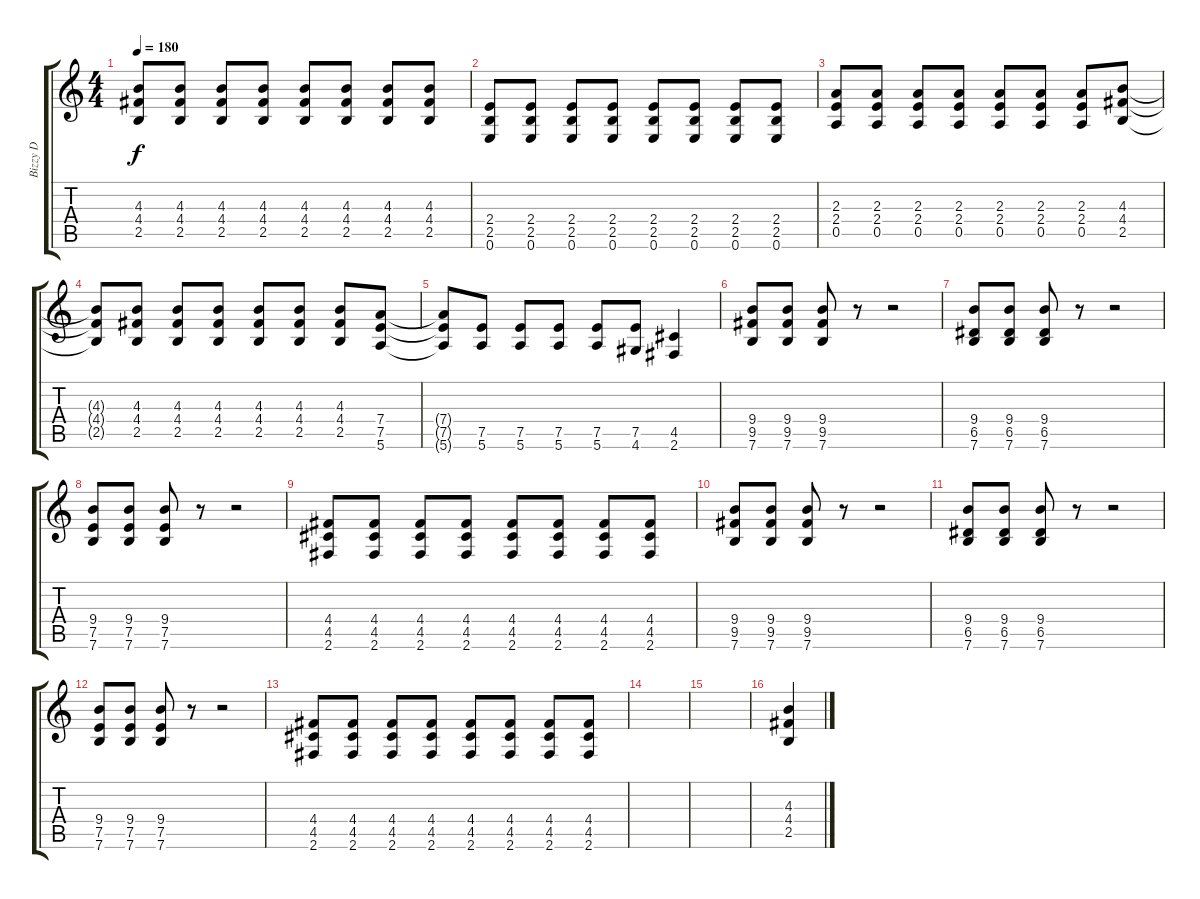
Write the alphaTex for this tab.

\track ("Bizzy D" "Bizzy D") {instrument distortionguitar}
\staff {score tabs}
\tuning (E4 B3 G3 D3 A2 E2) {hide}
\ts (4 4)
\tempo 180
\clef g2
\ks c
(4.3{t} 4.4{t} 2.5{t}).8{dy f} (4.3 4.4 2.5).8 (4.3 4.4 2.5).8 (4.3 4.4 2.5).8 (4.3 4.4 2.5).8 (4.3 4.4 2.5).8 (4.3 4.4 2.5).8 (4.3 4.4 2.5).8 |
(2.4 2.5 0.6).8 (2.4 2.5 0.6).8 (2.4 2.5 0.6).8 (2.4 2.5 0.6).8 (2.4 2.5 0.6).8 (2.4 2.5 0.6).8 (2.4 2.5 0.6).8 (2.4 2.5 0.6).8 |
(2.3 2.4 0.5).8 (2.3 2.4 0.5).8 (2.3 2.4 0.5).8 (2.3 2.4 0.5).8 (2.3 2.4 0.5).8 (2.3 2.4 0.5).8 (2.3 2.4 0.5).8 (4.3 4.4 2.5).8 |
(4.3{t} 4.4{t} 2.5{t}).8 (4.3 4.4 2.5).8 (4.3 4.4 2.5).8 (4.3 4.4 2.5).8 (4.3 4.4 2.5).8 (4.3 4.4 2.5).8 (4.3 4.4 2.5).8 (7.4 7.5 5.6).8 |
(7.4{t} 7.5{t} 5.6{t}).8 (7.5 5.6).8 (7.5 5.6).8 (7.5 5.6).8 (7.5 5.6).8 (7.5 4.6).8 (4.5 2.6).4 |
(9.4 9.5 7.6).8 (9.4 9.5 7.6).8 (9.4 9.5 7.6).8 r.8 r.2 |
(9.4 6.5 7.6).8 (9.4 6.5 7.6).8 (9.4 6.5 7.6).8 r.8 r.2 |
(9.4 7.5 7.6).8 (9.4 7.5 7.6).8 (9.4 7.5 7.6).8 r.8 r.2 |
(4.4 4.5 2.6).8 (4.4 4.5 2.6).8 (4.4 4.5 2.6).8 (4.4 4.5 2.6).8 (4.4 4.5 2.6).8 (4.4 4.5 2.6).8 (4.4 4.5 2.6).8 (4.4 4.5 2.6).8 |
(9.4 9.5 7.6).8 (9.4 9.5 7.6).8 (9.4 9.5 7.6).8 r.8 r.2 |
(9.4 6.5 7.6).8 (9.4 6.5 7.6).8 (9.4 6.5 7.6).8 r.8 r.2 |
(9.4 7.5 7.6).8 (9.4 7.5 7.6).8 (9.4 7.5 7.6).8 r.8 r.2 |
(4.4 4.5 2.6).8 (4.4 4.5 2.6).8 (4.4 4.5 2.6).8 (4.4 4.5 2.6).8 (4.4 4.5 2.6).8 (4.4 4.5 2.6).8 (4.4 4.5 2.6).8 (4.4 4.5 2.6).8 |
|
|
(4.3 4.4 2.5).4
